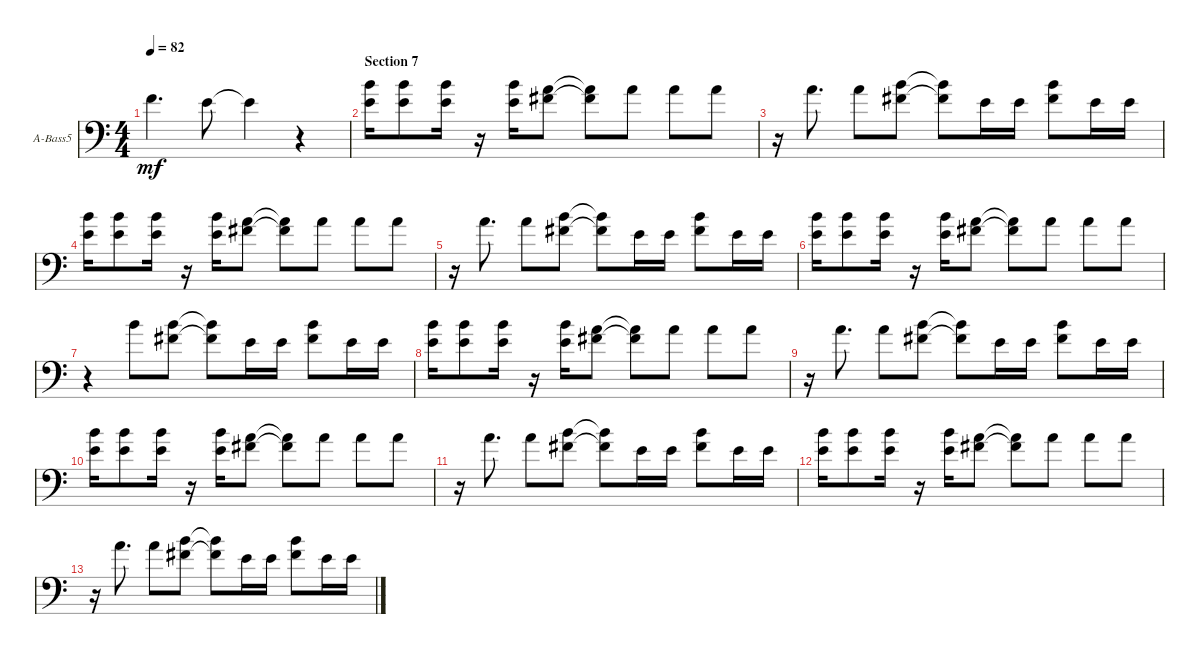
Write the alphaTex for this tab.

\bracketExtendMode groupsimilarinstruments
\firstSystemTrackNameOrientation horizontal
\otherSystemsTrackNameOrientation horizontal
\track ("keys2" "A-Bass5") {instrument electricpiano1}
\staff {score}
\tuning (G2 D2 A1 E1 B0)
\displaytranspose 12
\ts (4 4)
\tempo 82
\clef f4
\ks aminor
10.1.4{d dy mf} 9.1.8 9.1{t}.4 r.4 |
\section ("" "Section 7")
(16.1 14.2).16 (16.1 14.2).8 (16.1 14.2).16 r.16 (16.1 14.2).16 (14.1 16.2).8 (14.1{t} 16.2{t}).8 14.1.8 14.1.8 14.1.8 |
r.16 14.1.8{d} 14.1.8 (16.1 16.2).8 (16.1{t} 16.2{t}).8 9.1.16 9.1.16 (16.1 16.2).8 14.2.16 14.2.16 |
(16.1 14.2).16 (16.1 14.2).8 (16.1 14.2).16 r.16 (16.1 14.2).16 (14.1 16.2).8 (14.1{t} 16.2{t}).8 14.1.8 14.1.8 14.1.8 |
r.16 14.1.8{d} 14.1.8 (16.1 16.2).8 (16.1{t} 16.2{t}).8 9.1.16 9.1.16 (16.1 16.2).8 14.2.16 14.2.16 |
(16.1 14.2).16 (16.1 14.2).8 (16.1 14.2).16 r.16 (16.1 14.2).16 (14.1 16.2).8 (14.1{t} 16.2{t}).8 14.1.8 14.1.8 14.1.8 |
r.4 16.1.8 (16.1 16.2).8 (16.1{t} 16.2{t}).8 9.1.16 9.1.16 (16.1 16.2).8 14.2.16 14.2.16 |
(16.1 14.2).16 (16.1 14.2).8 (16.1 14.2).16 r.16 (16.1 14.2).16 (14.1 16.2).8 (14.1{t} 16.2{t}).8 14.1.8 14.1.8 14.1.8 |
r.16 14.1.8{d} 14.1.8 (16.1 16.2).8 (16.1{t} 16.2{t}).8 9.1.16 9.1.16 (16.1 16.2).8 14.2.16 14.2.16 |
(16.1 14.2).16 (16.1 14.2).8 (16.1 14.2).16 r.16 (16.1 14.2).16 (14.1 16.2).8 (14.1{t} 16.2{t}).8 14.1.8 14.1.8 14.1.8 |
r.16 14.1.8{d} 14.1.8 (16.1 16.2).8 (16.1{t} 16.2{t}).8 9.1.16 9.1.16 (16.1 16.2).8 14.2.16 14.2.16 |
(16.1 14.2).16 (16.1 14.2).8 (16.1 14.2).16 r.16 (16.1 14.2).16 (14.1 16.2).8 (14.1{t} 16.2{t}).8 14.1.8 14.1.8 14.1.8 |
r.16 14.1.8{d} 14.1.8 (16.1 16.2).8 (16.1{t} 16.2{t}).8 9.1.16 9.1.16 (16.1 16.2).8 9.1.16 9.1.16
